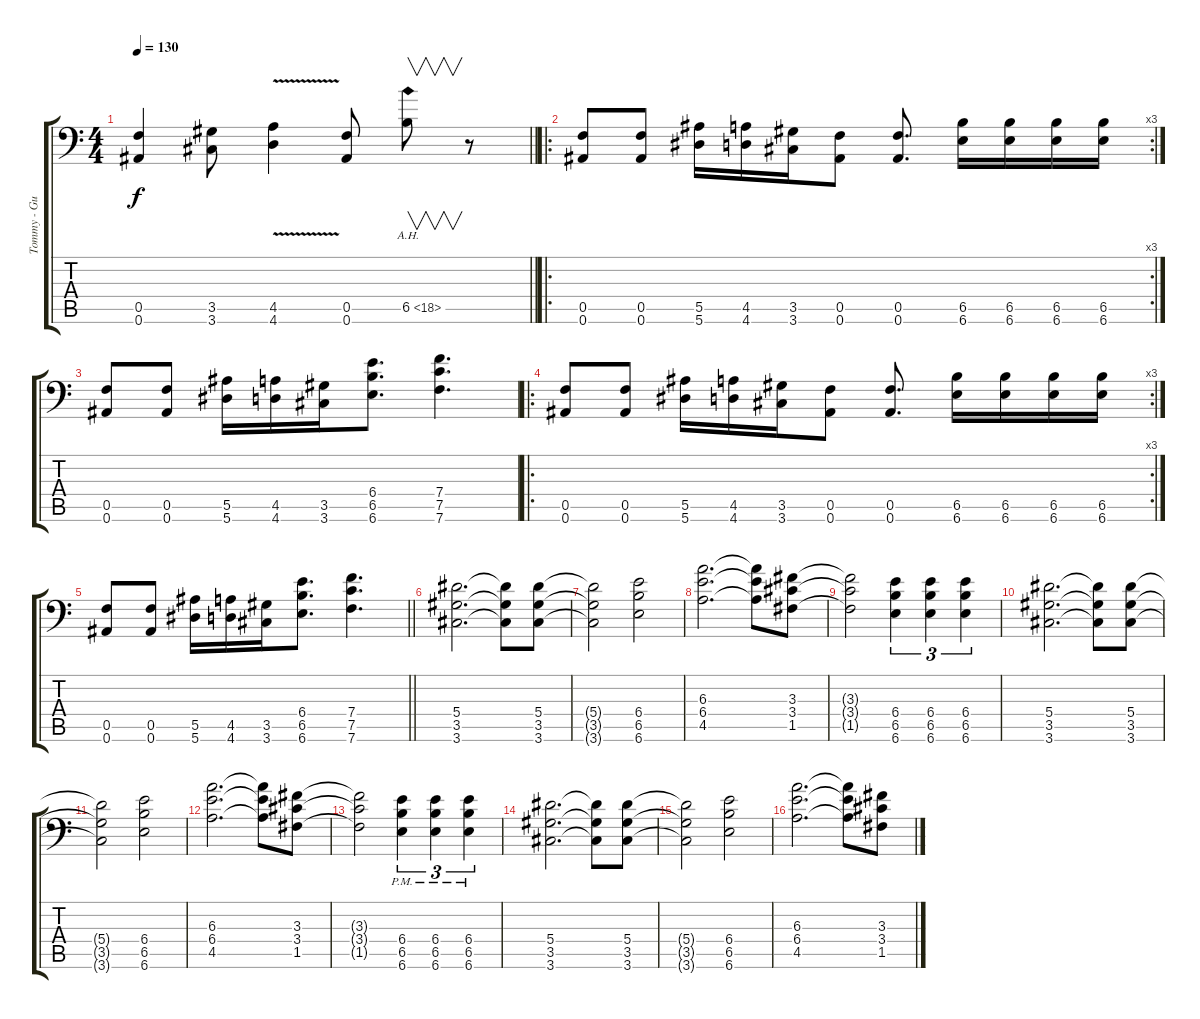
\track ("Tommy - Guitar 1" "Tommy - Gu") {instrument distortionguitar}
\staff {score tabs}
\tuning (C4 G3 Eb3 Bb2 F2 Bb1) {hide}
\ts (4 4)
\tempo 130
\clef f4
\barLineRight lightlight
\ks c
(0.5 0.6).4{dy f} (3.5 3.6).8 (4.5{v} 4.6{v}).4 (0.5 0.6).8 6.5{ah 12}.8{v} r.8 |
\ro
\rc 3
\section ("" "")
(0.5 0.6).8 (0.5 0.6).8 (5.5 5.6).16 (4.5 4.6).16 (3.5 3.6).16 (0.5 0.6).8 (0.5 0.6).8{d} (6.5 6.6).16 (6.5 6.6).16 (6.5 6.6).16 (6.5 6.6).16 |
(0.5 0.6).8 (0.5 0.6).8 (5.5 5.6).16 (4.5 4.6).16 (3.5 3.6).16 (6.4 6.5 6.6).8{d} (7.4 7.5 7.6).4{d} |
\ro
\rc 3
(0.5 0.6).8 (0.5 0.6).8 (5.5 5.6).16 (4.5 4.6).16 (3.5 3.6).16 (0.5 0.6).8 (0.5 0.6).8{d} (6.5 6.6).16 (6.5 6.6).16 (6.5 6.6).16 (6.5 6.6).16 |
\barLineRight lightlight
(0.5 0.6).8 (0.5 0.6).8 (5.5 5.6).16 (4.5 4.6).16 (3.5 3.6).16 (6.4 6.5 6.6).8{d} (7.4 7.5 7.6).4{d} |
\section ("" "")
(5.4 3.5 3.6).2{d} (5.4{t} 3.5{t} 3.6{t}).8 (5.4 3.5 3.6).8 |
(5.4{t} 3.5{t} 3.6{t}).2 (6.4 6.5 6.6).2 |
(6.3 6.4 4.5).2{d} (6.3{t} 6.4{t} 4.5{t}).8 (3.3 3.4 1.5).8 |
(3.3{t} 3.4{t} 1.5{t}).2 (6.4 6.5 6.6).4{tu (3 2)} (6.4 6.5 6.6).4{tu (3 2)} (6.4 6.5 6.6).4{tu (3 2)} |
(5.4 3.5 3.6).2{d} (5.4{t} 3.5{t} 3.6{t}).8 (5.4 3.5 3.6).8 |
(5.4{t} 3.5{t} 3.6{t}).2 (6.4 6.5 6.6).2 |
(6.3 6.4 4.5).2{d} (6.3{t} 6.4{t} 4.5{t}).8 (3.3 3.4 1.5).8 |
(3.3{t} 3.4{t} 1.5{t}).2 (6.4{pm} 6.5{pm} 6.6{pm}).4{tu (3 2)} (6.4{pm} 6.5{pm} 6.6{pm}).4{tu (3 2)} (6.4{pm} 6.5{pm} 6.6{pm}).4{tu (3 2)} |
(5.4 3.5 3.6).2{d} (5.4{t} 3.5{t} 3.6{t}).8 (5.4 3.5 3.6).8 |
(5.4{t} 3.5{t} 3.6{t}).2 (6.4 6.5 6.6).2 |
(6.3 6.4 4.5).2{d} (6.3{t} 6.4{t} 4.5{t}).8 (3.3 3.4 1.5).8
